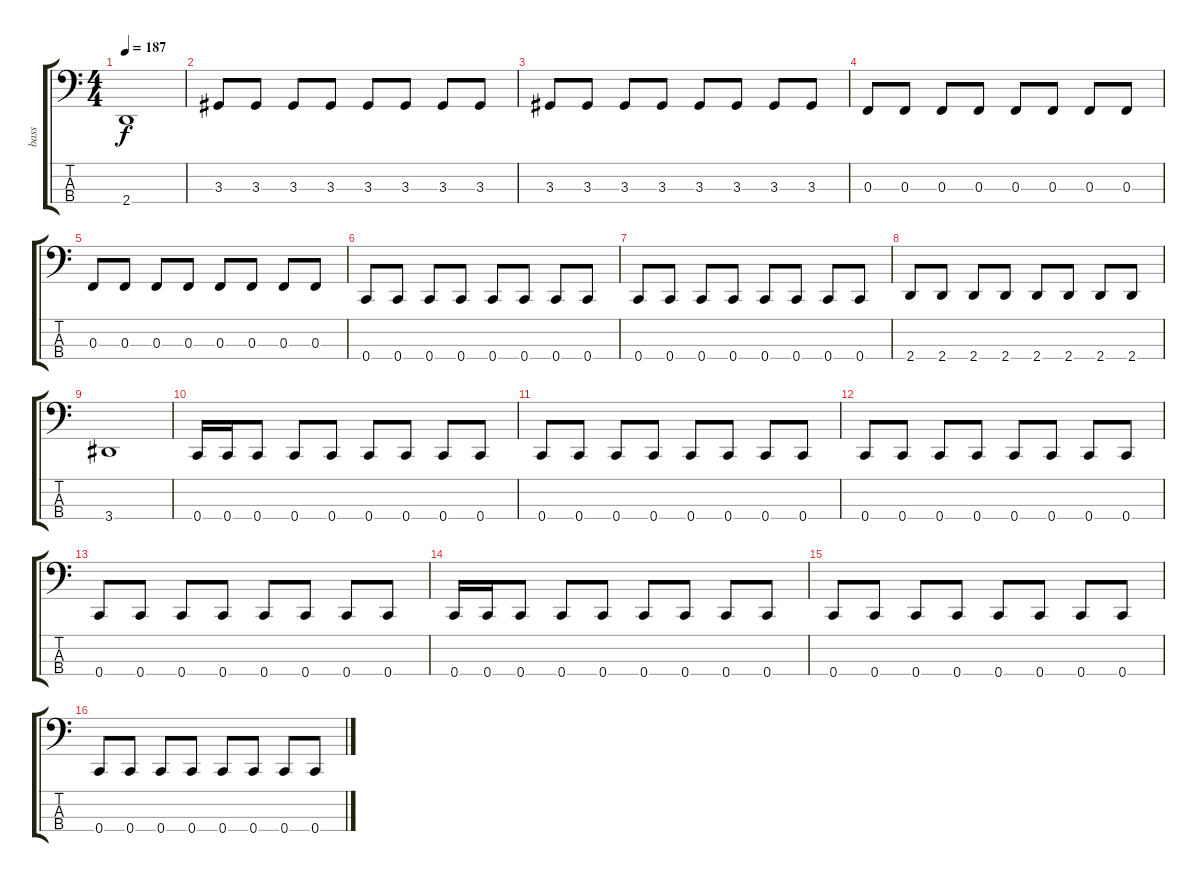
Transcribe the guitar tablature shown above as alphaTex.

\track ("bass" "bass") {instrument slapbass2}
\staff {score tabs}
\tuning (Eb2 Bb1 F1 C1) {hide}
\ts (4 4)
\tempo 187
\clef f4
\ks c
2.4.1{dy f} |
3.3.8 3.3.8 3.3.8 3.3.8 3.3.8 3.3.8 3.3.8 3.3.8 |
3.3.8 3.3.8 3.3.8 3.3.8 3.3.8 3.3.8 3.3.8 3.3.8 |
0.3.8 0.3.8 0.3.8 0.3.8 0.3.8 0.3.8 0.3.8 0.3.8 |
0.3.8 0.3.8 0.3.8 0.3.8 0.3.8 0.3.8 0.3.8 0.3.8 |
0.4.8 0.4.8 0.4.8 0.4.8 0.4.8 0.4.8 0.4.8 0.4.8 |
0.4.8 0.4.8 0.4.8 0.4.8 0.4.8 0.4.8 0.4.8 0.4.8 |
2.4.8 2.4.8 2.4.8 2.4.8 2.4.8 2.4.8 2.4.8 2.4.8 |
3.4.1 |
0.4.16 0.4.16 0.4.8 0.4.8 0.4.8 0.4.8 0.4.8 0.4.8 0.4.8 |
0.4.8 0.4.8 0.4.8 0.4.8 0.4.8 0.4.8 0.4.8 0.4.8 |
0.4.8 0.4.8 0.4.8 0.4.8 0.4.8 0.4.8 0.4.8 0.4.8 |
0.4.8 0.4.8 0.4.8 0.4.8 0.4.8 0.4.8 0.4.8 0.4.8 |
0.4.16 0.4.16 0.4.8 0.4.8 0.4.8 0.4.8 0.4.8 0.4.8 0.4.8 |
0.4.8 0.4.8 0.4.8 0.4.8 0.4.8 0.4.8 0.4.8 0.4.8 |
0.4.8 0.4.8 0.4.8 0.4.8 0.4.8 0.4.8 0.4.8 0.4.8
